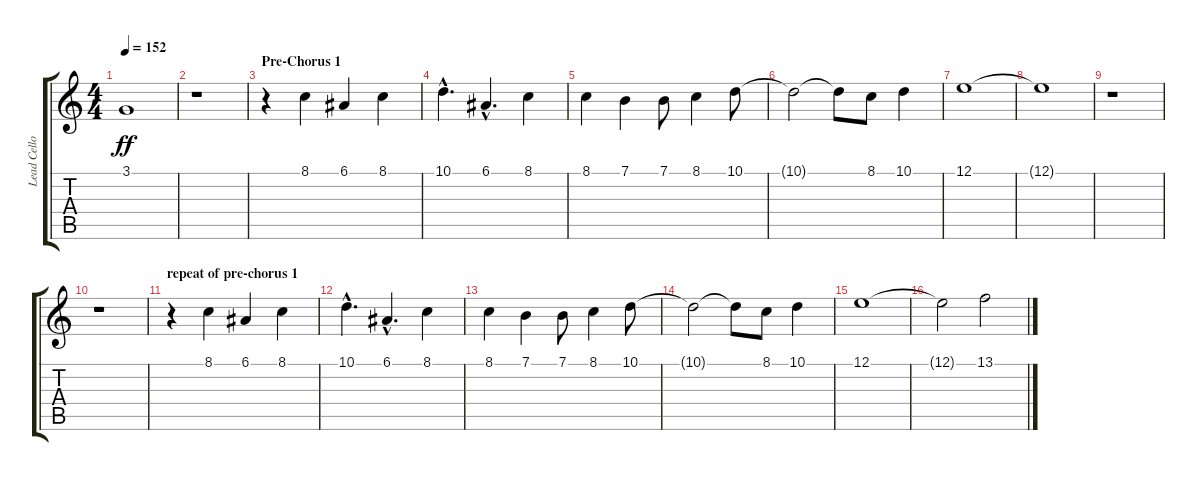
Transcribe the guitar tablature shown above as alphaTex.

\track ("Lead Cello" "Lead Cello") {instrument cello}
\staff {score tabs}
\tuning (E4 B3 G3 D3 A2 E2) {hide}
\ts (4 4)
\tempo 152
\clef g2
\ks c
3.1{t}.1{dy ff} |
r.1 |
\section ("" "Pre-Chorus 1")
r.4 8.1.4 6.1.4 8.1.4 |
10.1{hac}.4{d} 6.1{hac}.4{d} 8.1.4 |
8.1.4 7.1.4 7.1.8 8.1.4 10.1.8 |
10.1{t}.2 10.1{t}.8 8.1.8 10.1.4 |
12.1.1 |
12.1{t}.1 |
r.1 |
r.1 |
\section ("" "repeat of pre-chorus 1")
r.4 8.1.4 6.1.4 8.1.4 |
10.1{hac}.4{d} 6.1{hac}.4{d} 8.1.4 |
8.1.4 7.1.4 7.1.8 8.1.4 10.1.8 |
10.1{t}.2 10.1{t}.8 8.1.8 10.1.4 |
12.1.1 |
12.1{t}.2 13.1.2
